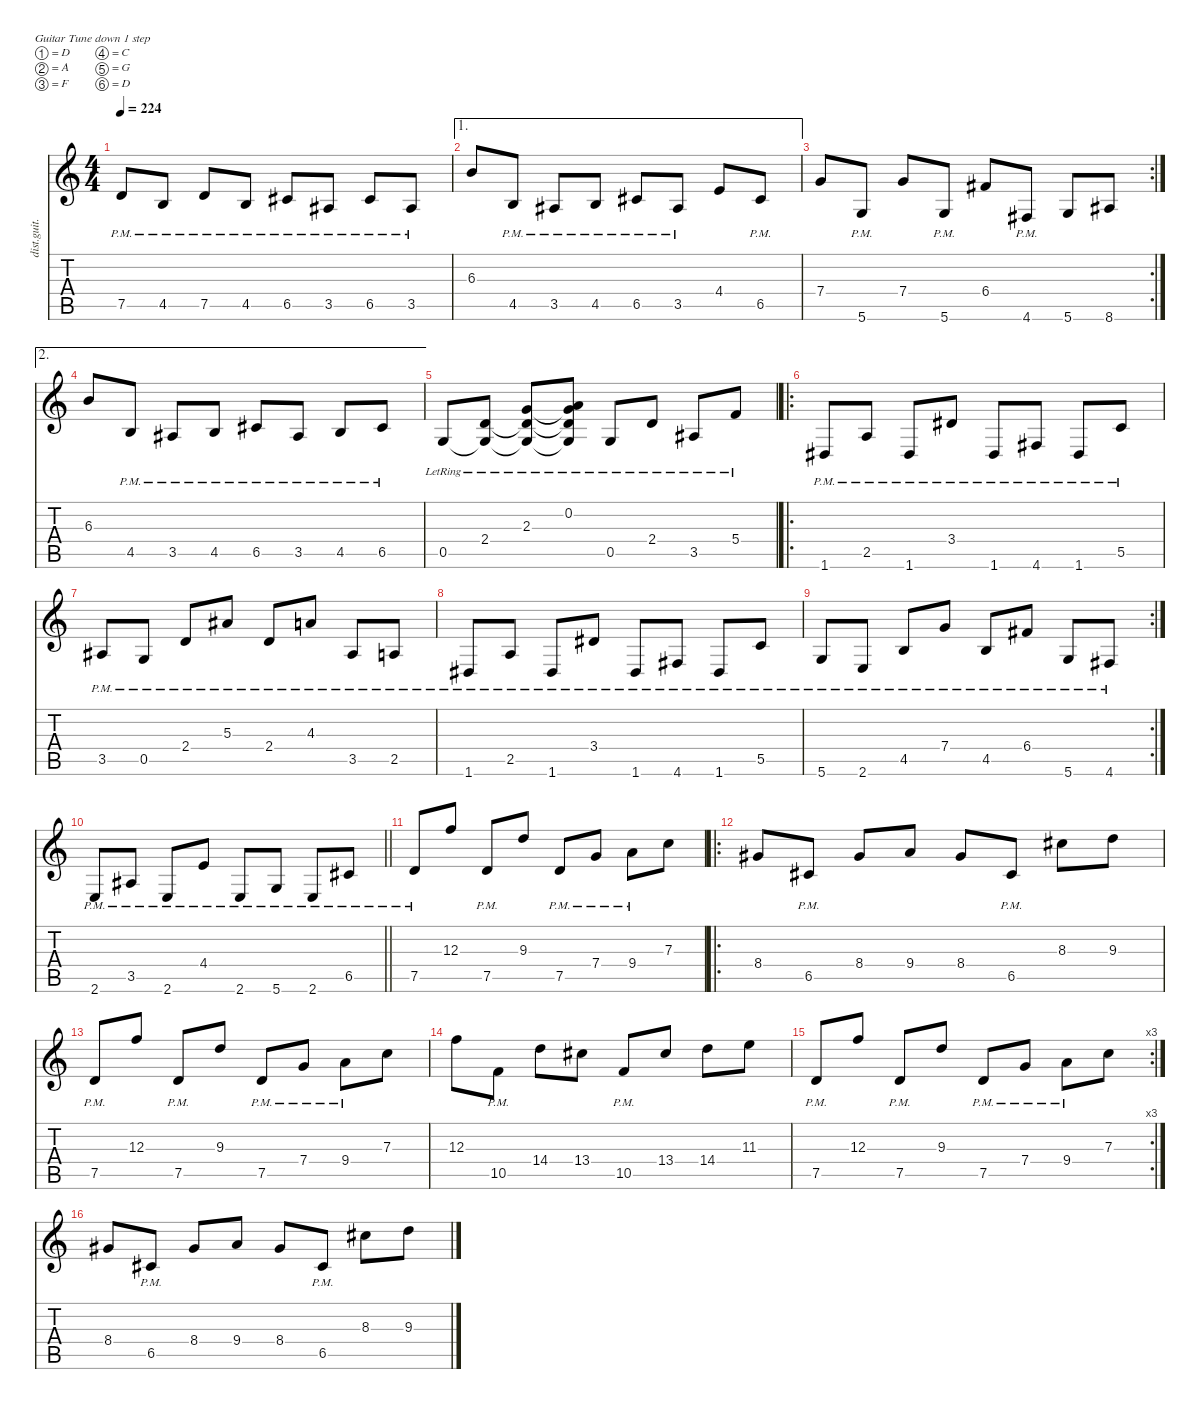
\defaultSystemsLayout 4
\hideDynamics
\bracketExtendMode nobrackets
\otherSystemsTrackNameOrientation horizontal
\track ("Christian Muenzner" "dist.guit.") {instrument distortionguitar}
\staff {score tabs}
\tuning (D4 A3 F3 C3 G2 D2)
\ts (4 4)
\tempo 224
\clef g2
\ks c
7.5{pm}.8{dy f beam Up} 4.5{pm}.8{beam Up} 7.5{pm}.8{beam Up} 4.5{pm}.8{beam Up} 6.5{pm acc #}.8{beam Up} 3.5{pm acc #}.8{beam Up} 6.5{pm acc #}.8{beam Up} 3.5{pm acc #}.8{beam Up} |
\ae 1
6.3.8{beam Up} 4.5{pm}.8{beam Up} 3.5{pm acc #}.8{beam Up} 4.5{pm}.8{beam Up} 6.5{pm acc #}.8{beam Up} 3.5{pm acc #}.8{beam Up} 4.4.8{beam Up} 6.5{pm acc #}.8{beam Up} |
\rc 2
7.4.8{beam Up} 5.6{pm}.8{beam Up} 7.4.8{beam Up} 5.6{pm}.8{beam Up} 6.4{acc #}.8{beam Up} 4.6{pm acc #}.8{beam Up} 5.6.8{beam Up} 8.6{acc #}.8{beam Up} |
\ae 2
6.3.8{beam Up} 4.5{pm}.8{beam Up} 3.5{pm acc #}.8{beam Up} 4.5{pm}.8{beam Up} 6.5{pm acc #}.8{beam Up} 3.5{pm acc #}.8{beam Up} 4.5{pm}.8{beam Up} 6.5{pm acc #}.8{beam Up} |
0.5{lr}.8{beam Up} (2.4{lr} 0.5{lr t}).8{beam Up} (2.3{lr} 2.4{lr t} 0.5{lr t}).8{beam Up} (0.2{lr} 2.3{lr t} 2.4{lr t} 0.5{lr t}).8{beam Up} 0.5{lr}.8{beam Up} 2.4{lr}.8{beam Up} 3.5{lr acc #}.8{beam Up} 5.4{lr}.8{beam Up} |
\ro
1.6{pm acc #}.8{beam Up} 2.5{pm}.8{beam Up} 1.6{pm acc #}.8{beam Up} 3.4{pm acc #}.8{beam Up} 1.6{pm acc #}.8{beam Up} 4.6{pm acc #}.8{beam Up} 1.6{pm acc #}.8{beam Up} 5.5{pm}.8{beam Up} |
3.5{pm acc #}.8{beam Up} 0.5{pm}.8{beam Up} 2.4{pm}.8{beam Up} 5.3{pm acc #}.8{beam Up} 2.4{pm}.8{beam Up} 4.3{pm}.8{beam Up} 3.5{pm acc #}.8{beam Up} 2.5{pm}.8{beam Up} |
1.6{pm acc #}.8{beam Up} 2.5{pm}.8{beam Up} 1.6{pm acc #}.8{beam Up} 3.4{pm acc #}.8{beam Up} 1.6{pm acc #}.8{beam Up} 4.6{pm acc #}.8{beam Up} 1.6{pm acc #}.8{beam Up} 5.5{pm}.8{beam Up} |
\rc 2
5.6{pm}.8{beam Up} 2.6{pm}.8{beam Up} 4.5{pm}.8{beam Up} 7.4{pm}.8{beam Up} 4.5{pm}.8{beam Up} 6.4{pm acc #}.8{beam Up} 5.6{pm}.8{beam Up} 4.6{pm acc #}.8{beam Up} |
\barLineRight lightlight
2.6{pm}.8{beam Up} 3.5{pm acc #}.8{beam Up} 2.6{pm}.8{beam Up} 4.4{pm}.8{beam Up} 2.6{pm}.8{beam Up} 5.6{pm}.8{beam Up} 2.6{pm}.8{beam Up} 6.5{pm acc #}.8{beam Up} |
7.5{pm}.8{beam Up} 12.3.8{beam Up} 7.5{pm}.8{beam Up} 9.3.8{beam Up} 7.5{pm}.8{beam Up} 7.4{pm}.8{beam Up} 9.4{pm}.8{beam Down} 7.3.8{beam Down} |
\ro
8.4{acc #}.8{beam Up} 6.5{pm acc #}.8{beam Up} 8.4{acc #}.8{beam Up} 9.4.8{beam Up} 8.4{acc #}.8{beam Up} 6.5{pm acc #}.8{beam Up} 8.3{acc #}.8{beam Down} 9.3.8{beam Down} |
7.5{pm}.8{beam Up} 12.3.8{beam Up} 7.5{pm}.8{beam Up} 9.3.8{beam Up} 7.5{pm}.8{beam Up} 7.4{pm}.8{beam Up} 9.4{pm}.8{beam Down} 7.3.8{beam Down} |
12.3.8{beam Down} 10.5{pm}.8{beam Down} 14.4.8{beam Down} 13.4{acc #}.8{beam Down} 10.5{pm}.8{beam Up} 13.4{acc #}.8{beam Up} 14.4.8{beam Down} 11.3.8{beam Down} |
\rc 3
7.5{pm}.8{beam Up} 12.3.8{beam Up} 7.5{pm}.8{beam Up} 9.3.8{beam Up} 7.5{pm}.8{beam Up} 7.4{pm}.8{beam Up} 9.4{pm}.8{beam Down} 7.3.8{beam Down} |
8.4{acc #}.8{beam Up} 6.5{pm acc #}.8{beam Up} 8.4{acc #}.8{beam Up} 9.4.8{beam Up} 8.4{acc #}.8{beam Up} 6.5{pm acc #}.8{beam Up} 8.3{acc #}.8{beam Down} 9.3.8{beam Down}
